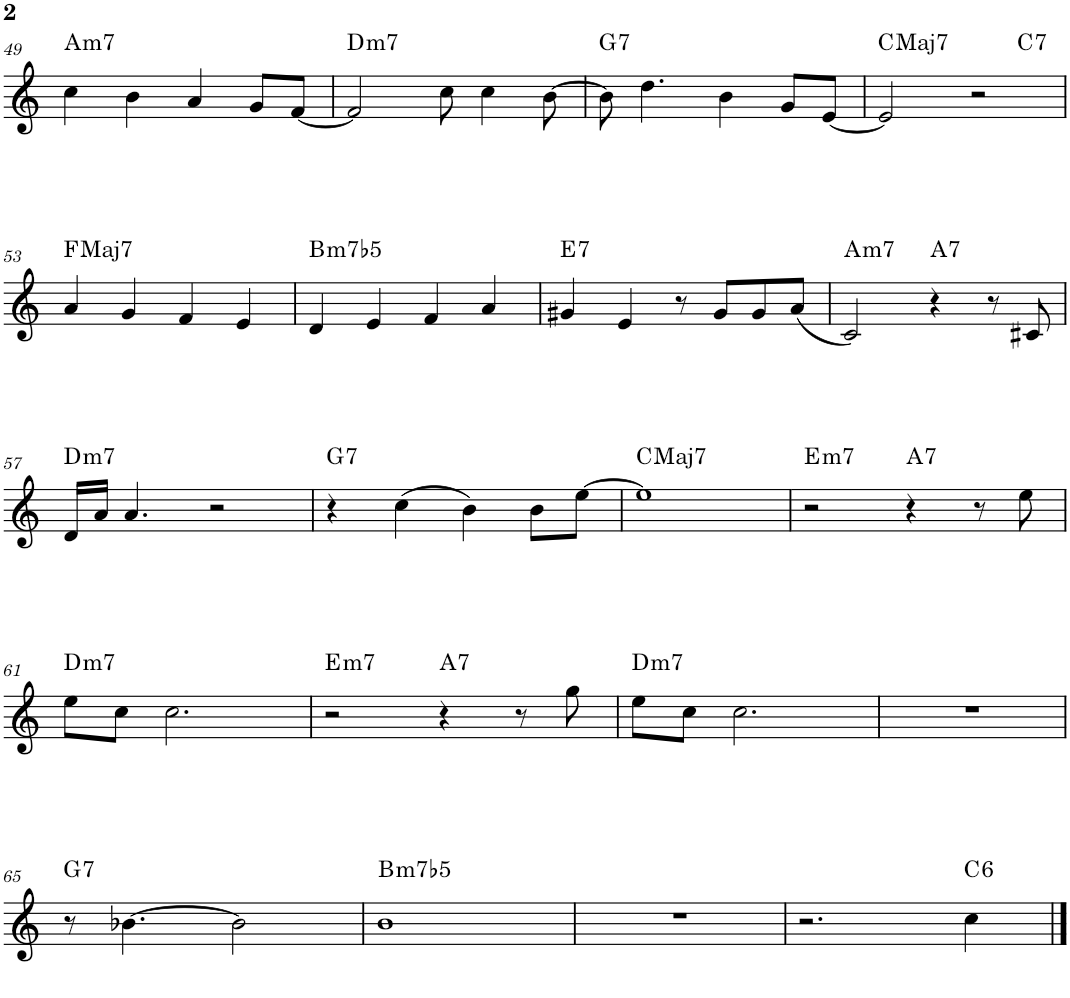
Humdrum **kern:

**kern	**harte
*part1	*part1
*staff1	*
*I"Piano	*
*I'Pno.	*
!!LO:PB:g=z
*clefG2	*
*k[]	*
*M4/4	*
=49	=49
!	!LO:H:kt=m7
4cc\	A:min7
4b\	.
4a/	.
8g/L	.
[8f/J	.
=50	=50
!	!LO:H:kt=m7
2f/]	D:min7
8cc\	.
4cc\	.
[8b\	.
=51	=51
!	!LO:H:kt=7
8b\]	G:7
4.dd\	.
4b\	.
8g/L	.
[8e/J	.
=52	=52
!	!LO:H:kt=Maj7
*^	*
2e/]	2.ryy	C:maj7
2r	.	.
!	!	!LO:H:kt=7
.	4ryy	C:7
!!LO:LB:g=z	!!
=53	=53	=53
!	!	!LO:H:kt=Maj7
*v	*v	*
4a/	F:maj7
4g/	.
4f/	.
4e/	.
=54	=54
!	!LO:H:kt=m7b5
4d/	B:hdim7
4e/	.
4f/	.
4a/	.
=55	=55
!	!LO:H:kt=7
4g#X/	E:7
4e/	.
8r	.
8g#/L	.
8g#/	.
(8a/J	.
=56	=56
!	!LO:H:kt=m7
2c/)	A:min7
!	!LO:H:kt=7
4r	A:7
8r	.
8c#X/	.
!!LO:LB:g=z
=57	=57
!	!LO:H:kt=m7
16d/LL	D:min7
16a/JJ	.
4.a/	.
2r	.
=58	=58
!	!LO:H:kt=7
4r	G:7
(4cc\	.
4b\)	.
8b\L	.
[8ee\J	.
=59	=59
!	!LO:H:kt=Maj7
1ee]	C:maj7
=60	=60
!	!LO:H:kt=m7
2r	E:min7
!	!LO:H:kt=7
4r	A:7
8r	.
8ee\	.
!!LO:LB:g=z
=61	=61
!	!LO:H:kt=m7
8ee\L	D:min7
8cc\J	.
2.cc\	.
=62	=62
!	!LO:H:kt=m7
2r	E:min7
!	!LO:H:kt=7
4r	A:7
8r	.
8gg\	.
=63	=63
!	!LO:H:kt=m7
8ee\L	D:min7
8cc\J	.
2.cc\	.
=64	=64
1r	.
!!LO:LB:g=z
=65	=65
!	!LO:H:kt=7
8r	G:7
[4.b-X\	.
2b-\]	.
=66	=66
!	!LO:H:kt=m7b5
1b	B:hdim7
=67	=67
1r	.
=68	=68
2.r	.
!	!LO:H:kt=6
4cc\	C:maj6
==	==
*-	*-
